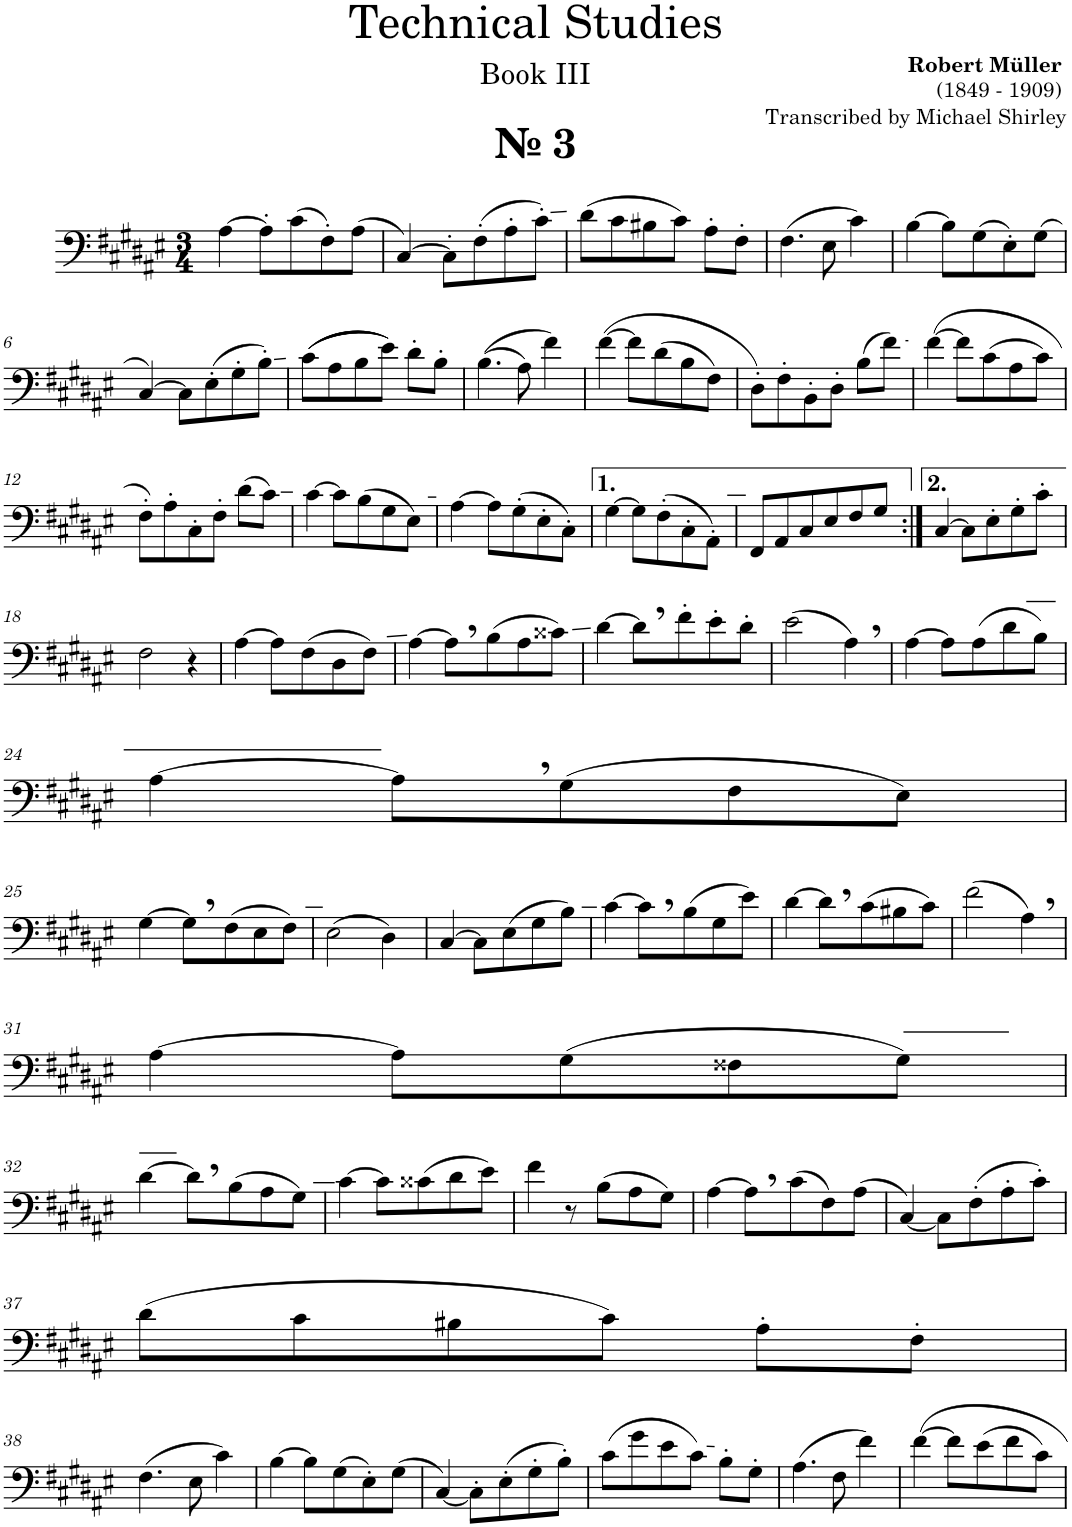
**kern
*part1
*staff1
*I"Trombone
*I'Tbn.
*clefF4
*k[f#c#g#d#a#e#]
*M3/4
=1
!LO:TX:a:B:t=№ 3
[4A#\
8A#'\L]
(8c#\
8F#'\)
(8A#\J
=2
[4C#/)
8C#'\L]
(8F#'\
8A#'\
8c#'\J)
=3
(8d#\L
8c#\
8B#X\
8c#\J)
8A#'\L
8F#'\J
=4
(4.F#\
8E#\
4c#\)
=5
[4B\
8B\L]
(8G#\
8E#'\)
(8G#\J
!!LO:LB:g=z
=6
[4C#/)
8C#\L]
(8E#'\
8G#'\
8B'\J)
=7
((8c#\L
8A#\
8B\
8e#\J))
8d#'\L
8B'\J
=8
((4.B\
8A#\)
4f#\)
=9
([4f#\
8f#\L]
(8d#\
8B\
8F#\J)
=10
8D#'\L)
8F#'\
8BB'\
8D#'\J
(8B\L
8f#\J)
=11
([4f#\
8f#\L]
(8c#\
8A#\
8c#\J)
!!LO:LB:g=z
=12
8F#'\L)
8A#'\
8C#'\
8F#'\J
(8d#\L
8c#\J)
=13
[4c#\
8c#\L]
(8B\
8G#\
8E#\J)
=14
[4A#\
8A#\L]
(8G#'\
8E#'\
8C#'\J)
=15
[4G#\
8G#\L]
(8F#'\
8C#'\
8AA#'\J)
=16
8FF#/L
8AA#/
8C#/
8E#/
8F#/
8G#/J
=17:|!
[4C#/
8C#\L]
8E#'\
8G#'\
8c#'\J
!!LO:LB:g=z
=18
2F#\
4r
=19
[4A#\
8A#\L]
(8F#\
8D#\
8F#\J)
=20
[4A#\
8A#,\L]
(8B\
8A#\
8c##X\J)
=21
[4d#\
8d#,\L]
8f#'\
8e#'\
8d#'\J
=22
(2e#\
4A#,\)
=23
[4A#\
8A#\L]
(8A#\
8d#\
8B\J)
!!LO:LB:g=z
=24
[4A#\
8A#,\L]
(8G#\
8F#\
8E#\J)
!!LO:LB:g=z
=25
[4G#\
8G#,\L]
(8F#\
8E#\
8F#\J)
=26
(2E#\
4D#\)
=27
[4C#/
8C#\L]
(8E#\
8G#\
8B\J)
=28
[4c#\
8c#,\L]
(8B\
8G#\
8e#\J)
=29
[4d#\
8d#,\L]
(8c#\
8B#X\
8c#\J)
=30
(2f#\
4A#,\)
!!LO:LB:g=z
=31
[4A#\
8A#\L]
(8G#\
8F##X\
8G#\J)
!!LO:LB:g=z
=32
[4d#\
8d#,\L]
(8B\
8A#\
8G#\J)
=33
[4c#\
8c#\L]
(8c##X\
8d#\
8e#\J)
=34
4f#\
8r
(8B\L
8A#\
8G#\J)
=35
[4A#\
8A#,\L]
(8c#\
8F#\)
(8A#\J
=36
[<4C#/)
8C#\L]
(8F#'\
8A#'\
8c#'\J)
!!LO:LB:g=z
=37
(8d#\L
8c#\
8B#X\
8c#\J)
8A#'\L
8F#'\J
!!LO:LB:g=z
=38
(4.F#\
8E#\
4c#\)
=39
[4B\
8B\L]
(8G#\
8E#'\)
(8G#\J
=40
[<4C#/)
8C#'\L]
(8E#'\
8G#'\
8B'\J)
=41
(8c#\L
8g#\
8e#\
8c#\J)
8B'\L
8G#'\J
=42
(4.A#\
8F#\
4f#\)
=43
[4f#\
8f#\L]
(8e#\
8f#\
8c#\J)
=
*-
